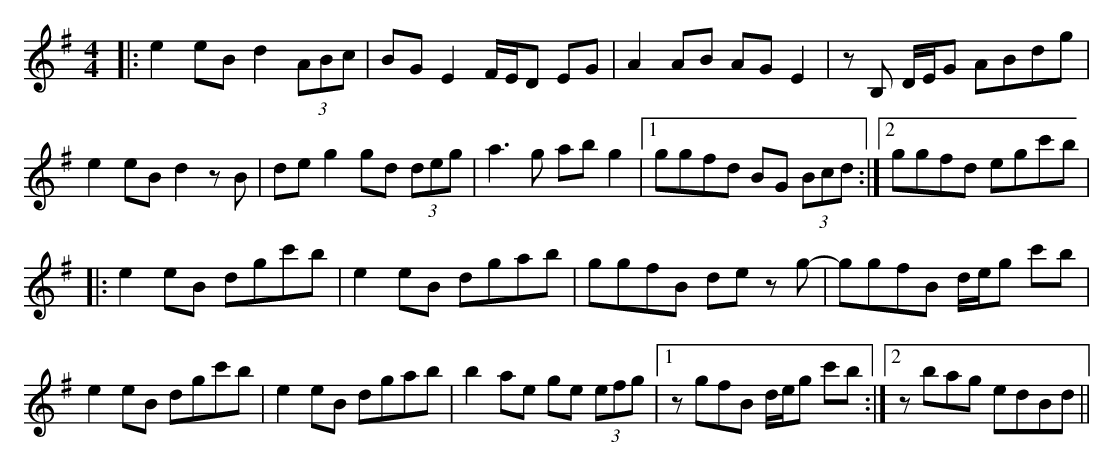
X:1
M:4/4
K:Emin
|:e2eBd2 (3ABc | BG E2 F/E/D EG | A2 AB AG E2 | z B, D/E/G ABdg|
e2eB d2 zB| de g2 gd (3deg | a3g ab g2 |1 ggfd BG (3Bcd :|2 ggfd egc'b|
|: e2 eB dgc'b | e2 eB dgab | ggfB dez g-|ggfB d/e/g c'b |
e2 eB dgc'b | e2 eB dgab | b2 ae ge (3efg |1 zgfB d/e/g c'b :|2 zbag edBd ||
